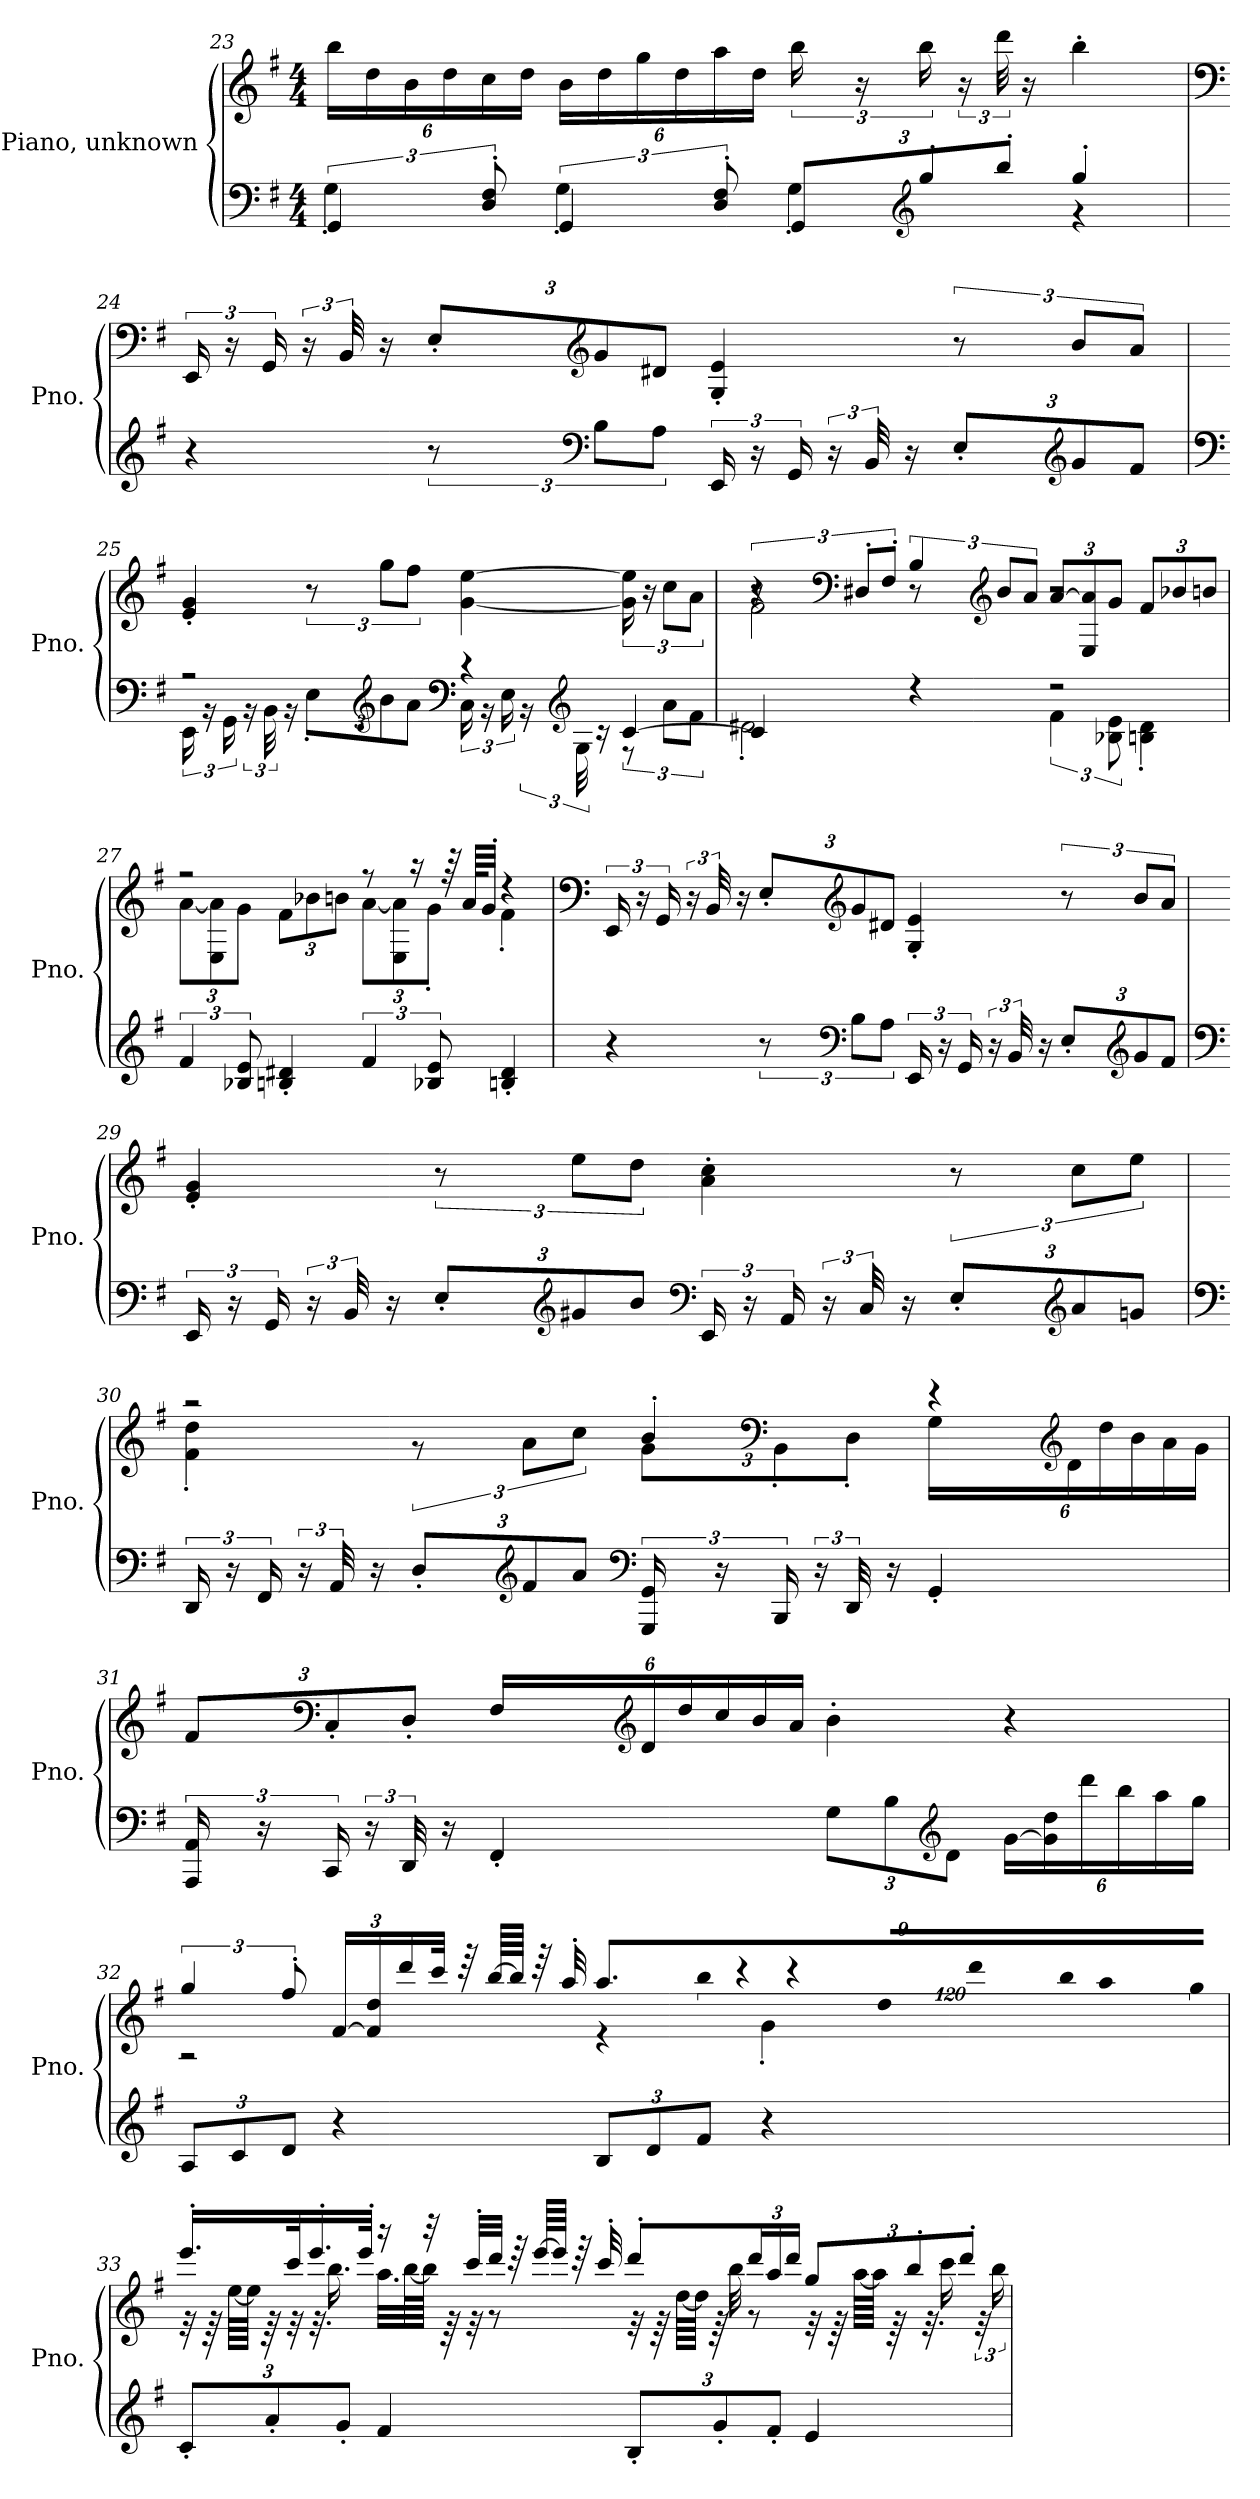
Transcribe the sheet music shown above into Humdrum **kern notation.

**kern	**kern
*part1	*part1
*staff2	*staff1
*I"Piano, unknown	*
*I'Pno.	*
!!LO:LB:g=z
*clefF4	*clefG2
*k[f#]	*k[f#]
*M4/4	*M4/4
=23	=23
*^	*
*	*	*Xbrackettup
6GG/	4G'\	24bb\LL
.	.	24dd\
.	.	24b\
.	.	24dd\
12D/' 12F#/'	.	24cc\
.	.	24dd\JJ
6GG/	4G'\	24b\LL
.	.	24dd\
.	.	24gg\
.	.	24dd\
12D/' 12F#/'	.	24aa\
.	.	24dd\JJ
*Xbrackettup	*	*brackettup
12GG/L	4G'\	24bb\
.	.	24r
*clefG2	*	*
12gg'/	.	24bb\
.	.	24r
12bb'/J	.	48ddd\
.	.	16r
4gg'/	4r	4bb'\
*v	*v	*
=24	=24
*	*clefF4
4r	24EE/
.	24r
.	24GG/
.	24r
.	48BB/
.	16r
*brackettup	*Xbrackettup
12r	12E'/L
*clefF4	*clefG2
12B\L	12g/
12A\J	12d#X/J
24EE/	4G/' 4e/'
24r	.
24GG/	.
24r	.
48BB/	.
16r	.
*Xbrackettup	*brackettup
12E'/L	12r
*clefG2	*
12g/	12b/L
12f#/J	12a/J
!!LO:LB:g=z
=25	=25
*clefF4	*
*^	*
*	*brackettup	*
2r	24EE\	4e/' 4g/'
.	24r	.
.	24GG\	.
.	24r	.
.	48BB\	.
.	16r	.
*	*Xbrackettup	*
.	12E'\L	12r
*clefG2	*	*
.	12b\	12gg\L
.	12a\J	12ff#\J
*clefF4	*	*
*	*brackettup	*
4r	24C\	[4g\ [4ee\
.	24r	.
.	24E\	.
.	24r	.
*clefG2	*	*
.	48G\	.
.	16r	.
[4c/	12r	24g\] 24ee\]
.	.	24r
.	12a\L	12cc\L
.	12f#\J	12a\J
=26	=26	=26
*	*	*^
*	*	*	*^
4c/]	2d#X'\	4r	2f#\	12r
*	*	*clefF4	*	*
.	.	.	.	12D#X'/L
.	.	.	.	12F#'/J
4r	.	12r	.	4B/
*	*	*clefG2	*	*
.	.	12b/L	.	.
.	.	12a/J	.	.
*	*	*	*	*Xbrackettup
2r	6f#\	2r	2r	[12a/L
.	.	.	.	12E/ 12a/]
.	12B-X\ 12e\	.	.	12g/J
.	4Bn\' 4d#\'	.	.	12f#/L
.	.	.	.	12b-X/
.	.	.	.	12bn/J
*v	*v	*	*	*
*	*	*v	*v
!!LO:LB:g=z
=27	=27	=27
6f#/	2r	[12a\L
.	.	12E\ 12a\]
12B-X/ 12e/	.	12g\J
4Bn/' 4d#X/'	.	12f#\L
.	.	12b-X\
.	.	12bn\J
6f#/	8r	[12a\L
.	.	12E\ 12a\]
.	16r	.
12B-X/ 12e/	.	12g'\J
.	64r	.
.	64a/KLLL	.
.	32g'/JJJ	.
4Bn/' 4d#/'	4r	4f#'\
*	*v	*v
=28	=28
*	*clefF4
*	*brackettup
4r	24EE/
.	24r
.	24GG/
.	24r
.	48BB/
.	16r
*	*Xbrackettup
12r	12E'/L
*clefF4	*clefG2
12B\L	12g/
12A\J	12d#X/J
24EE/	4G/' 4e/'
24r	.
24GG/	.
24r	.
48BB/	.
16r	.
*Xbrackettup	*brackettup
12E'/L	12r
*clefG2	*
12g/	12b/L
12f#/J	12a/J
!!LO:PB:g=z
=29	=29
*clefF4	*
*brackettup	*
24EE/	4e/' 4g/'
24r	.
24GG/	.
24r	.
48BB/	.
16r	.
*Xbrackettup	*
12E'/L	12r
*clefG2	*
12g#X/	12ee\L
12b/J	12dd\J
*clefF4	*
*brackettup	*
24EE/	4a\' 4cc\'
24r	.
24AA/	.
24r	.
48C/	.
16r	.
*Xbrackettup	*
12E'/L	12r
*clefG2	*
12a/	12cc\L
12gn/J	12ee\J
!!LO:LB:g=z
=30	=30
*clefF4	*
*brackettup	*
*	*^
24DD/	2r	4f#\' 4dd\'
24r	.	.
24FF#/	.	.
24r	.	.
48AA/	.	.
16r	.	.
*Xbrackettup	*	*
12D'/L	.	12r
*clefG2	*	*
12f#/	.	12a\L
12a/J	.	12cc\J
*clefF4	*	*
*brackettup	*	*Xbrackettup
24GGG/ 24GG/	4b'/	12g\L
24r	.	.
*	*clefF4	*
24BBB/	.	12BB'\
24r	.	.
48DD/	.	12D'\J
16r	.	.
4GG'/	4r	24G\LL
*	*clefG2	*
.	.	24d\
.	.	24dd\
.	.	24b\
.	.	24a\
.	.	24g\JJ
*	*v	*v
!!LO:LB:g=z
=31	=31
24AAA/ 24AA/	12f#/L
24r	.
*	*clefF4
24CC/	12C'/
24r	.
48DD/	12D'/J
16r	.
4FF#'/	24F#/LL
*	*clefG2
.	24d/
.	24dd/
.	24cc/
.	24b/
.	24a/JJ
*Xbrackettup	*
12G\L	4b'\
12B\	.
*clefG2	*
12d\J	.
[24g\LL	4r
24g\] 24dd\	.
24ddd\	.
24bb\	.
24aa\	.
24gg\JJ	.
!!LO:LB:g=z
=32	=32
*	*brackettup
*	*^
12A/L	6gg/	2r
12c/	.	.
12d/J	12ff#'/	.
*	*Xbrackettup	*
4r	[24f#/LL	.
.	24f#/] 24dd/	.
.	24ddd/	.
.	32ccc/JJk	.
.	64r	.
.	[64bb/LLLL	.
.	64bb/JJJJ]	.
.	64r	.
.	32aa'/	.
*	*brackettup	*
12B/L	9.aa/L	4r
12d/	.	.
!	!LO:N:vis=16	!
12f#/J	1920%107bb/Jk	.
!	!LO:N:vis=16	!
.	1920%107r	.
4r	.	4g'\
!	!LO:N:vis=32	!
.	1920%53r	.
!	!LO:N:vis=32	!
.	1920%53dd/LLL	.
!	!LO:N:vis=32	!
.	1920%53ddd/J	.
!	!LO:N:vis=16	!
.	1920%107bb/	.
!	!LO:N:vis=32	!
.	1920%53aa/K	.
!	!LO:N:vis=16	!
.	1920%107gg/JJ	.
!!LO:LB:g=z	!!
=33	=33	=33
12c'/L	16.eee'/LL	32r
.	.	64r
.	.	[64ee\LLLL
.	.	64ee\JJJJ]
.	.	64r
12a'/	.	.
.	32ccc/K	32r
.	16.eee'/	32r
.	.	16.bb'\
12g'/J	.	.
.	32eee'/JJk	.
4f#/	16r	32.aa\LLL
.	.	[64bb\L
.	32r	64bb\JJJJ]
.	.	64r
.	32ccc'/LLL	32r
.	32ddd/JJJ	8r
.	64r	.
.	[64eee/LLLL	.
.	64eee/JJJJ]	.
.	64r	.
.	32ccc'/	.
12B'/L	8ddd'/L	32r
.	.	64r
.	.	[64dd\LLLL
.	.	64dd\JJJJ]
.	.	64r
12g'/	.	.
.	.	32bb\
*	*Xbrackettup	*
.	24ddd/L	8r
12f#'/J	24aa/	.
.	24ddd/JJ	.
4e/	12gg/L	32r
.	.	64r
.	.	[64aa\LLLL
.	.	64aa\JJJJ]
.	.	64r
.	12bb'/	.
.	.	32r
.	.	16ccc'\
.	12ddd'/J	.
*	*	*brackettup
.	.	48r
.	.	24bb\
*	*v	*v
=	=
*-	*-
